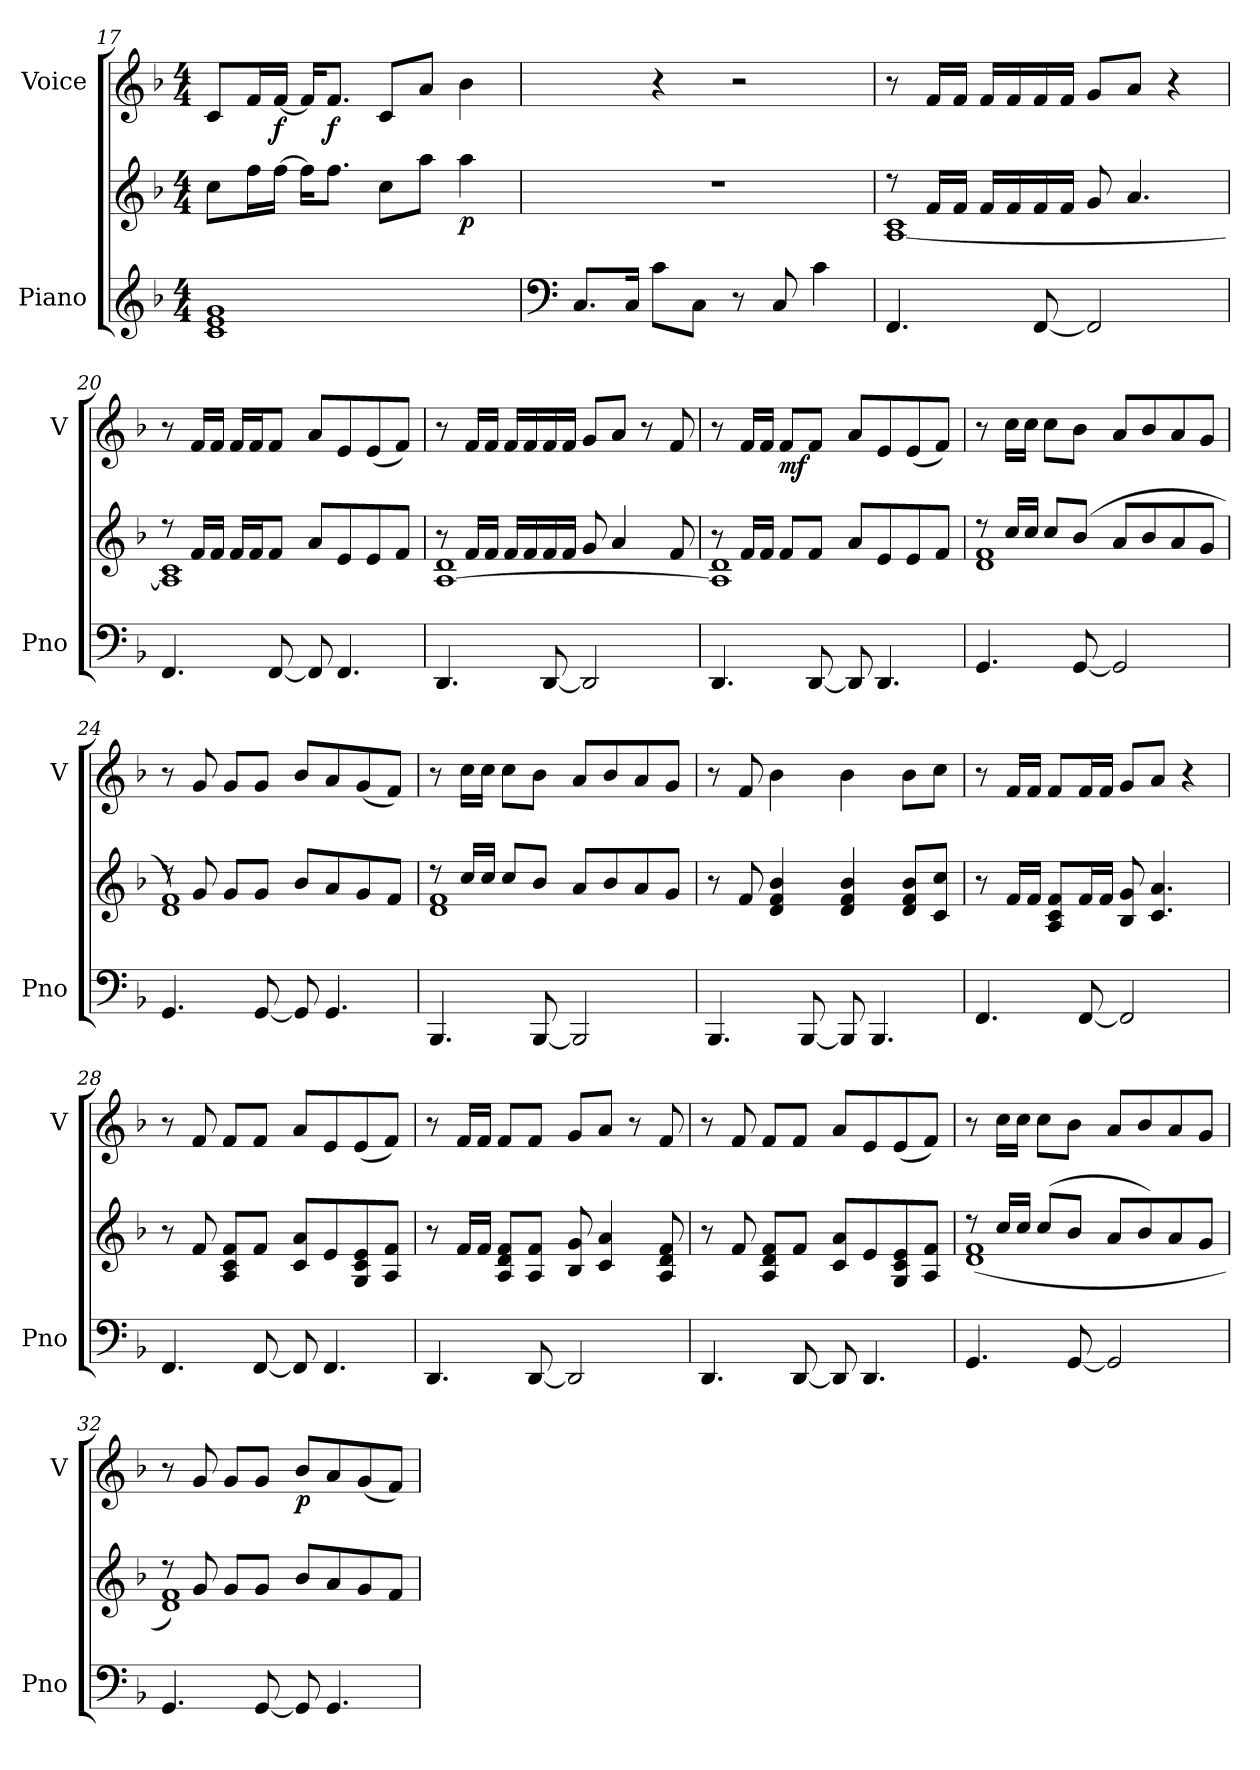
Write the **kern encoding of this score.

**kern	**kern	**dynam	**kern	**dynam
*part2	*part2	*part2	*part1	*part1
*staff3	*staff2	*staff2/3	*staff1	*staff1
*I"Piano	*	*	*I"Voice	*
*I'Pno	*	*	*I'V	*
!!LO:PB:g=z
*clefG2	*clefG2	*	*clefG2	*
*k[b-]	*k[b-]	*	*k[b-]	*
*M4/4	*M4/4	*	*M4/4	*
=17	=17	=17	=17	=17
1c 1e 1g	8cc\L	.	8c/L	.
.	16ff\L	.	16f/L	.
!	!	!	!	!LO:DY:b
.	[16ff\JJ	.	[16f/JJ	f
.	16ff\KL]	.	16f/KL]	.
!	!	!	!	!LO:DY:b
.	8.ff\J	.	8.f/J	f
.	8cc\L	.	8c/L	.
.	8aa\J	.	8a/J	.
!	!	!LO:DY:b	!	!
.	4aa\	p	4b-\	.
=18	=18	=18	=18	=18
*clefF4	*	*	*	*
8.C/L	1r	.	4ryy	.
16C/Jk	.	.	.	.
8c\L	.	.	4r	.
8C\J	.	.	.	.
8r	.	.	2r	.
8C/	.	.	.	.
4c\	.	.	.	.
!!LO:LB:g=z
=19	=19	=19	=19	=19
*	*^	*	*	*
4.FF/	8r	[1A 1c	.	8r	.
.	16f/LL	.	.	16f/LL	.
.	16f/JJ	.	.	16f/JJ	.
.	16f/LL	.	.	16f/LL	.
.	16f/	.	.	16f/	.
[8FF/	16f/	.	.	16f/	.
.	16f/JJ	.	.	16f/JJ	.
2FF/]	8g/	.	.	8g/L	.
.	4.a/	.	.	8a/J	.
.	.	.	.	4r	.
=20	=20	=20	=20	=20	=20
4.FF/	8r	1A] 1c	.	8r	.
.	16f/LL	.	.	16f/LL	.
.	16f/JJ	.	.	16f/JJ	.
.	16f/LL	.	.	16f/LL	.
.	16f/J	.	.	16f/J	.
[8FF/	8f/J	.	.	8f/J	.
8FF/]	8a/L	.	.	8a/L	.
4.FF/	8e/	.	.	8e/	.
.	8e/	.	.	(<8e/	.
.	8f/J	.	.	8f/J)	.
!!LO:LB:g=z
=21	=21	=21	=21	=21	=21
*	*	*^	*	*	*
4.DD/	8r	1d	[1A	.	8r	.
.	16f/LL	.	.	.	16f/LL	.
.	16f/JJ	.	.	.	16f/JJ	.
.	16f/LL	.	.	.	16f/LL	.
.	16f/	.	.	.	16f/	.
[8DD/	16f/	.	.	.	16f/	.
.	16f/JJ	.	.	.	16f/JJ	.
2DD/]	8g/	.	.	.	8g/L	.
.	4a/	.	.	.	8a/J	.
.	.	.	.	.	8r	.
.	8f/	.	.	.	8f/	.
=22	=22	=22	=22	=22	=22	=22
4.DD/	8r	1d	1A]	.	8r	.
.	16f/LL	.	.	.	16f/LL	.
.	16f/JJ	.	.	.	16f/JJ	.
!	!	!	!	!	!	!LO:DY:b
.	8f/L	.	.	.	8f/L	mf
[8DD/	8f/J	.	.	.	8f/J	.
8DD/]	8a/L	.	.	.	8a/L	.
4.DD/	8e/	.	.	.	8e/	.
.	8e/	.	.	.	(<8e/	.
.	8f/J	.	.	.	8f/J)	.
*	*	*v	*v	*	*	*
!!LO:LB:g=z
=23	=23	=23	=23	=23	=23
4.GG/	8r	1d 1f	.	8r	.
.	16cc/LL	.	.	16cc\LL	.
.	16cc/JJ	.	.	16cc\JJ	.
.	8cc/L	.	.	8cc\L	.
[8GG/	(<8b-/J	.	.	8b-\J	.
2GG/]	8a/L	.	.	8a/L	.
.	8b-/	.	.	8b-/	.
.	8a/	.	.	8a/	.
.	8g/J	.	.	8g/J	.
=24	=24	=24	=24	=24	=24
4.GG/	8r	1d 1f)	.	8r	.
.	8g/	.	.	8g/	.
.	8g/L	.	.	8g/L	.
[8GG/	8g/J	.	.	8g/J	.
8GG/]	8b-/L	.	.	8b-/L	.
4.GG/	8a/	.	.	8a/	.
.	8g/	.	.	(<8g/	.
.	8f/J	.	.	8f/J)	.
=25	=25	=25	=25	=25	=25
4.BBB-/	8r	1d 1f	.	8r	.
.	16cc/LL	.	.	16cc\LL	.
.	16cc/JJ	.	.	16cc\JJ	.
.	8cc/L	.	.	8cc\L	.
[8BBB-/	8b-/J	.	.	8b-\J	.
2BBB-/]	8a/L	.	.	8a/L	.
.	8b-/	.	.	8b-/	.
.	8a/	.	.	8a/	.
.	8g/J	.	.	8g/J	.
*	*v	*v	*	*	*
!!LO:PB:g=z
=26	=26	=26	=26	=26
4.BBB-/	8r	.	8r	.
.	8f/	.	8f/	.
.	4d/ 4f/ 4b-/	.	4b-\	.
[8BBB-/	.	.	.	.
8BBB-/]	4d/ 4f/ 4b-/	.	4b-\	.
4.BBB-/	.	.	.	.
.	8d/ 8f/ 8b-/L	.	8b-\L	.
.	8c/ 8cc/J	.	8cc\J	.
=27	=27	=27	=27	=27
4.FF/	8r	.	8r	.
.	16f/LL	.	16f/LL	.
.	16f/JJ	.	16f/JJ	.
.	8A/ 8c/ 8f/L	.	8f/L	.
[8FF/	16f/L	.	16f/L	.
.	16f/JJ	.	16f/JJ	.
2FF/]	8B-/ 8g/	.	8g/L	.
.	4.c/ 4.a/	.	8a/J	.
.	.	.	4r	.
=28	=28	=28	=28	=28
4.FF/	8r	.	8r	.
.	8f/	.	8f/	.
.	8A/ 8c/ 8f/L	.	8f/L	.
[8FF/	8f/J	.	8f/J	.
8FF/]	8c/ 8a/L	.	8a/L	.
4.FF/	8e/	.	8e/	.
.	8G/ 8c/ 8e/	.	(<8e/	.
.	8A/ 8f/J	.	8f/J)	.
!!LO:LB:g=z
=29	=29	=29	=29	=29
4.DD/	8r	.	8r	.
.	16f/LL	.	16f/LL	.
.	16f/JJ	.	16f/JJ	.
.	8A/ 8d/ 8f/L	.	8f/L	.
[8DD/	8A/ 8f/J	.	8f/J	.
2DD/]	8B-/ 8g/	.	8g/L	.
.	4c/ 4a/	.	8a/J	.
.	.	.	8r	.
.	8A/ 8d/ 8f/	.	8f/	.
=30	=30	=30	=30	=30
4.DD/	8r	.	8r	.
.	8f/	.	8f/	.
.	8A/ 8d/ 8f/L	.	8f/L	.
[8DD/	8f/J	.	8f/J	.
8DD/]	8c/ 8a/L	.	8a/L	.
4.DD/	8e/	.	8e/	.
.	8G/ 8c/ 8e/	.	(<8e/	.
.	8A/ 8f/J	.	8f/J)	.
=31	=31	=31	=31	=31
*	*^	*	*	*
4.GG/	8r	(<1d 1f	.	8r	.
.	16cc/LL	.	.	16cc\LL	.
.	16cc/JJ	.	.	16cc\JJ	.
.	(<8cc/L	.	.	8cc\L	.
[8GG/	8b-/J	.	.	8b-\J	.
2GG/]	8a/L	.	.	8a/L	.
.	8b-/)	.	.	8b-/	.
.	8a/	.	.	8a/	.
.	8g/J	.	.	8g/J	.
!!LO:LB:g=z
=32	=32	=32	=32	=32	=32
4.GG/	8r	1d 1f)	.	8r	.
.	8g/	.	.	8g/	.
.	8g/L	.	.	8g/L	.
[8GG/	8g/J	.	.	8g/J	.
!	!	!	!	!	!LO:DY:b
8GG/]	8b-/L	.	.	8b-/L	p
4.GG/	8a/	.	.	8a/	.
.	8g/	.	.	(<8g/	.
.	8f/J	.	.	8f/J)	.
*	*v	*v	*	*	*
=	=	=	=	=
*-	*-	*-	*-	*-
